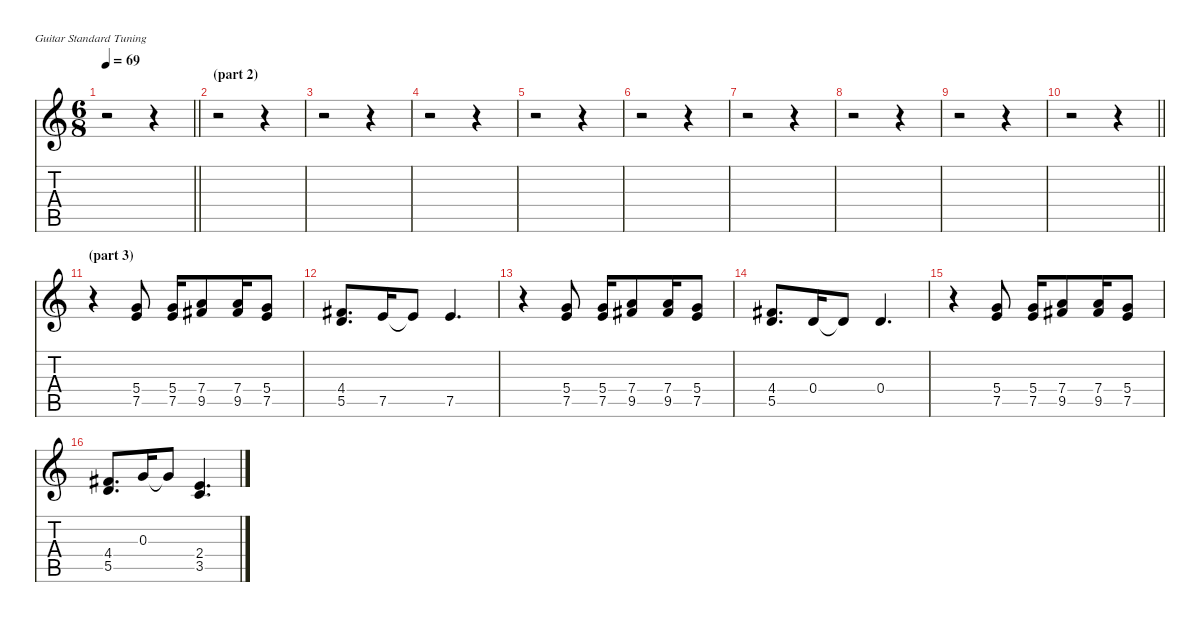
\defaultSystemsLayout 4
\hideDynamics
\bracketExtendMode nobrackets
\singleTrackTrackNamePolicy hidden
\multiTrackTrackNamePolicy hidden
\otherSystemsTrackNameOrientation horizontal
\track ("Guitar 2" "s.guit.") {instrument acousticguitarsteel}
\staff {score tabs}
\tuning (E4 B3 G3 D3 A2 E2)
\ts (6 8)
\tempo 69
\clef g2
\barLineRight lightlight
\ks c
r.2{dy f beam Down} r.4{beam Down} |
\section ("" "(part 2)")
r.2{beam Down} r.4{beam Down} |
r.2{beam Down} r.4{beam Down} |
r.2{beam Down} r.4{beam Down} |
r.2{beam Down} r.4{beam Down} |
r.2{beam Down} r.4{beam Down} |
r.2{beam Down} r.4{beam Down} |
r.2{beam Down} r.4{beam Down} |
r.2{beam Down} r.4{beam Down} |
\barLineRight lightlight
r.2{beam Down} r.4{beam Down} |
\section ("" "(part 3)")
r.4{beam Down} (5.4 7.5).8{beam Up} (5.4 7.5).16{beam Up} (7.4 9.5{acc #}).8{beam Up} (7.4 9.5{acc #}).16{beam Up} (5.4 7.5).8{beam Up} |
(4.4{acc #} 5.5).8{d beam Up} 7.5.16{beam Up} 7.5{t}.8{beam Up} 7.5.4{d beam Up} |
r.4{beam Down} (5.4 7.5).8{beam Up} (5.4 7.5).16{beam Up} (7.4 9.5{acc #}).8{beam Up} (7.4 9.5{acc #}).16{beam Up} (5.4 7.5).8{beam Up} |
(4.4{acc #} 5.5).8{d beam Up} 0.4.16{beam Up} 0.4{t}.8{beam Up} 0.4.4{d beam Up} |
r.4{beam Down} (5.4 7.5).8{beam Up} (5.4 7.5).16{beam Up} (7.4 9.5{acc #}).8{beam Up} (7.4 9.5{acc #}).16{beam Up} (5.4 7.5).8{beam Up} |
(4.4{acc #} 5.5).8{d beam Up} 0.3.16{beam Up} 0.3{t}.8{beam Up} (2.4 3.5).4{d beam Up}
